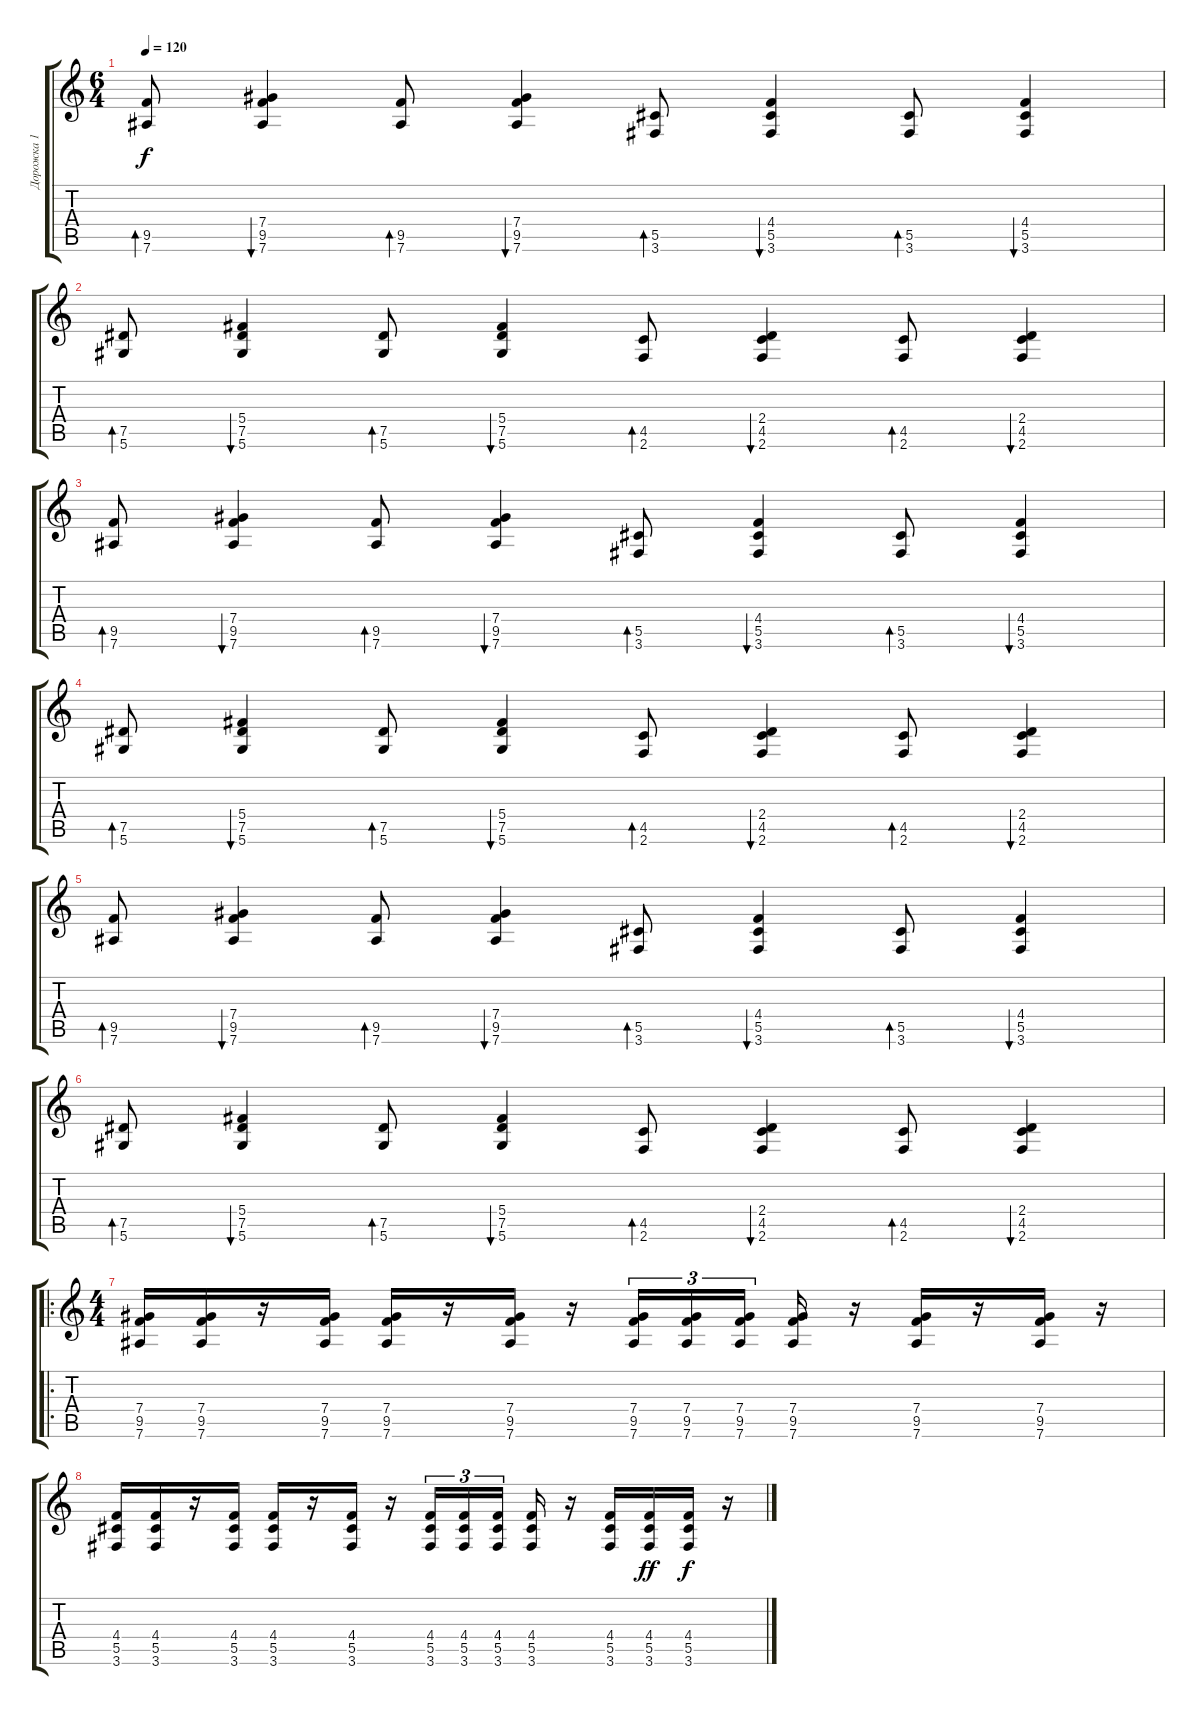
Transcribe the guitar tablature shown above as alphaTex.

\track ("Дорожка 1" "Дорожка 1") {instrument overdrivenguitar}
\staff {score tabs}
\tuning (Eb4 Bb3 Gb3 Db3 Ab2 Eb2) {hide}
\ts (6 4)
\tempo 120
\clef g2
\ks c
(9.5 7.6).8{bd 240 dy f instrument electricguitarclean} (7.4 9.5 7.6).4{bu 240} (9.5 7.6).8{bd 240} (7.4 9.5 7.6).4{bu 240} (5.5 3.6).8{bd 240} (4.4 5.5 3.6).4{bu 240} (5.5 3.6).8{bd 240} (4.4 5.5 3.6).4{bu 240} |
(7.5 5.6).8{bd 240} (5.4 7.5 5.6).4{bu 240} (7.5 5.6).8{bd 240} (5.4 7.5 5.6).4{bu 240} (4.5 2.6).8{bd 240} (2.4 4.5 2.6).4{bu 240} (4.5 2.6).8{bd 240} (2.4 4.5 2.6).4{bu 240} |
(9.5 7.6).8{bd 240} (7.4 9.5 7.6).4{bu 240} (9.5 7.6).8{bd 240} (7.4 9.5 7.6).4{bu 240} (5.5 3.6).8{bd 240} (4.4 5.5 3.6).4{bu 240} (5.5 3.6).8{bd 240} (4.4 5.5 3.6).4{bu 240} |
(7.5 5.6).8{bd 240} (5.4 7.5 5.6).4{bu 240} (7.5 5.6).8{bd 240} (5.4 7.5 5.6).4{bu 240} (4.5 2.6).8{bd 240} (2.4 4.5 2.6).4{bu 240} (4.5 2.6).8{bd 240} (2.4 4.5 2.6).4{bu 240} |
(9.5 7.6).8{bd 240} (7.4 9.5 7.6).4{bu 240} (9.5 7.6).8{bd 240} (7.4 9.5 7.6).4{bu 240} (5.5 3.6).8{bd 240} (4.4 5.5 3.6).4{bu 240} (5.5 3.6).8{bd 240} (4.4 5.5 3.6).4{bu 240} |
(7.5 5.6).8{bd 240} (5.4 7.5 5.6).4{bu 240} (7.5 5.6).8{bd 240} (5.4 7.5 5.6).4{bu 240} (4.5 2.6).8{bd 240} (2.4 4.5 2.6).4{bu 240} (4.5 2.6).8{bd 240} (2.4 4.5 2.6).4{bu 240} |
\ro
\ts (4 4)
(7.4 9.5 7.6).16{instrument overdrivenguitar} (7.4 9.5 7.6).16 r.16 (7.4 9.5 7.6).16 (7.4 9.5 7.6).16 r.16 (7.4 9.5 7.6).16 r.16 (7.4 9.5 7.6).16{tu (3 2)} (7.4 9.5 7.6).16{tu (3 2)} (7.4 9.5 7.6).16{tu (3 2) beam splitsecondary} (7.4 9.5 7.6).16 r.16 (7.4 9.5 7.6).16 r.16 (7.4 9.5 7.6).16 r.16 |
(4.4 5.5 3.6).16 (4.4 5.5 3.6).16 r.16 (4.4 5.5 3.6).16 (4.4 5.5 3.6).16 r.16 (4.4 5.5 3.6).16 r.16 (4.4 5.5 3.6).16{tu (3 2)} (4.4 5.5 3.6).16{tu (3 2)} (4.4 5.5 3.6).16{tu (3 2) beam splitsecondary} (4.4 5.5 3.6).16 r.16 (4.4 5.5 3.6).16 (4.4 5.5 3.6).16{dy ff} (4.4 5.5 3.6).16{dy f} r.16
